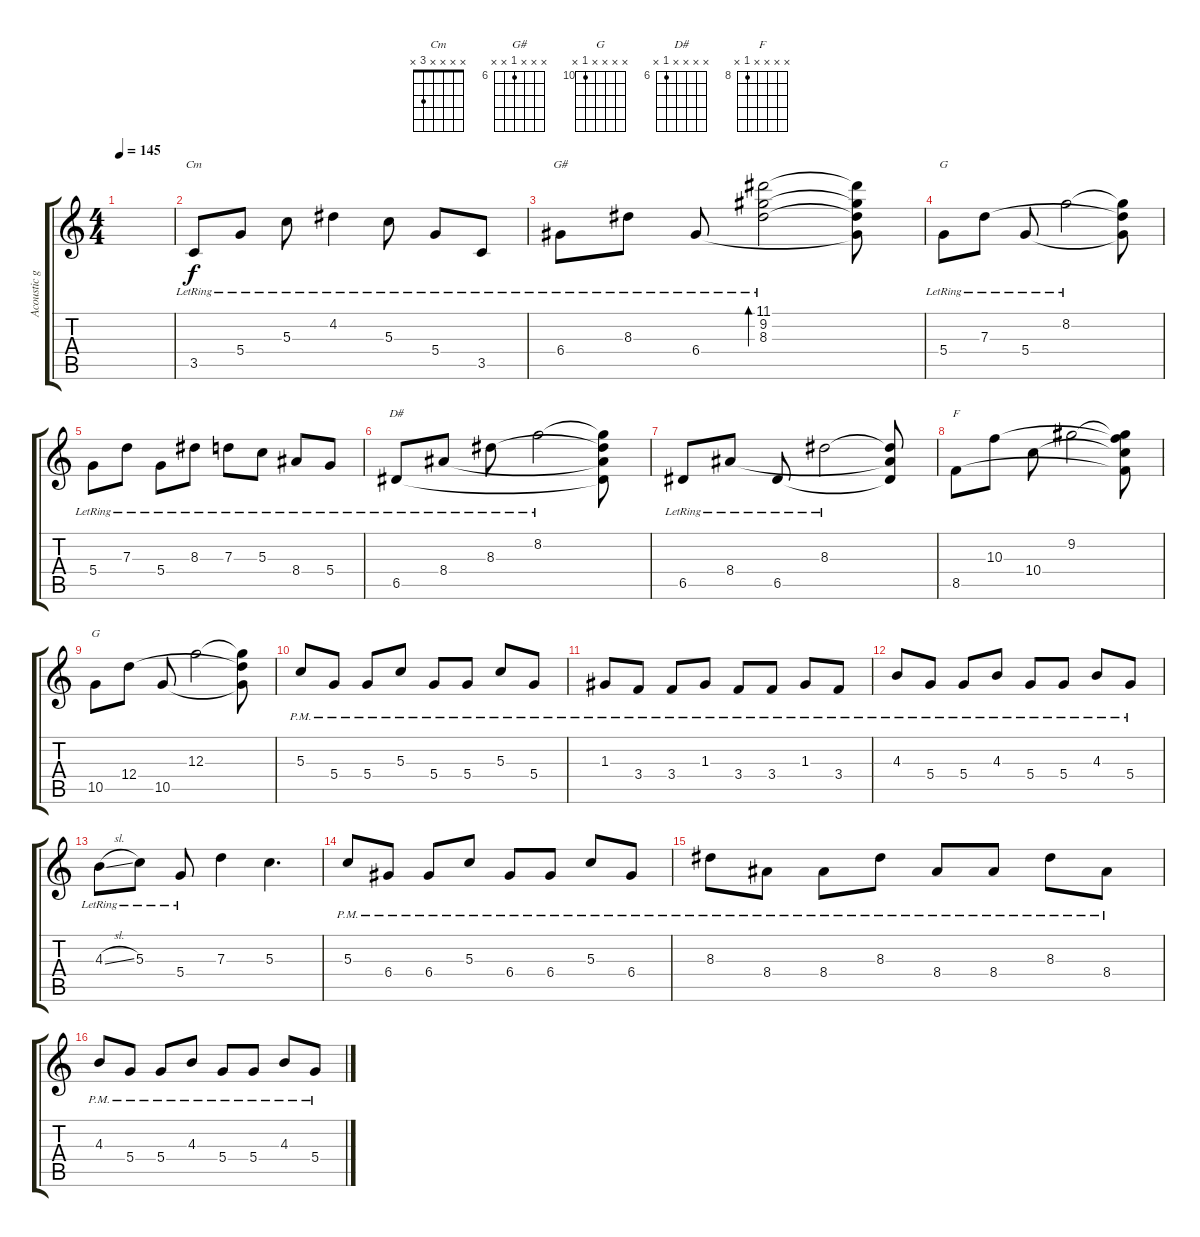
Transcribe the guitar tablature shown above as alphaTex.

\track ("Acoustic guitar" "Acoustic g") {instrument overdrivenguitar}
\staff {score tabs}
\tuning (E4 B3 G3 D3 A2 E2) {hide}
\chord ("Cm" x x x x 3 x)
\chord ("G#" x x x 6 x x) {firstfret 6}
\chord ("G" x x x 5 x x)
\chord ("D#" x x x x 6 x) {firstfret 6}
\chord ("F" x x x x 8 x) {firstfret 8}
\chord ("G" x x x x 10 x) {firstfret 10}
\ts (4 4)
\tempo 145
\clef g2
\ks c
|
3.5{lr}.8{ch "Cm"} 5.4{lr}.8 5.3{lr}.8 4.2{lr}.4 5.3{lr}.8 5.4{lr}.8 3.5{lr}.8 |
6.4{lr}.8{ch "G#"} 8.3{lr}.8 6.4{lr}.8 (11.1{lr} 9.2{lr} 8.3{lr}).2{bd 120} (11.1{t} 9.2{t} 8.3{t} 6.4{t}).8 |
5.4{lr}.8{ch "G"} 7.3{lr}.8 5.4{lr}.8 8.2{lr}.2 (8.2{t} 7.3{t} 5.4{t}).8 |
5.4{lr}.8 7.3{lr}.8 5.4{lr}.8 8.3{lr}.8 7.3{lr}.8 5.3{lr}.8 8.4{lr}.8 5.4{lr}.8 |
6.5{lr}.8{ch "D#"} 8.4{lr}.8 8.3{lr}.8 8.2{lr}.2 (8.2{t} 8.3{t} 8.4{t} 6.5{t}).8 |
6.5{lr}.8 8.4{lr}.8 6.5{lr}.8 8.3{lr}.2 (8.3{t} 8.4{t} 6.5{t}).8 |
8.5.8{ch "F"} 10.3.8 10.4.8 9.2.2 (9.2{t} 10.3{t} 10.4{t} 8.5{t}).8 |
10.5.8{ch "G"} 12.4.8 10.5.8 12.3.2 (12.3{t} 12.4{t} 10.5{t}).8 |
5.3{pm}.8{instrument overdrivenguitar} 5.4{pm}.8 5.4{pm}.8 5.3{pm}.8 5.4{pm}.8 5.4{pm}.8 5.3{pm}.8 5.4{pm}.8 |
1.3{pm}.8 3.4{pm}.8 3.4{pm}.8 1.3{pm}.8 3.4{pm}.8 3.4{pm}.8 1.3{pm}.8 3.4{pm}.8 |
4.3{pm}.8 5.4{pm}.8 5.4{pm}.8 4.3{pm}.8 5.4{pm}.8 5.4{pm}.8 4.3{pm}.8 5.4{pm}.8 |
4.3{sl lr}.8 5.3{lr}.8 5.4{lr}.8 7.3.4 5.3.4{d} |
5.3{pm}.8 6.4{pm}.8 6.4{pm}.8 5.3{pm}.8 6.4{pm}.8 6.4{pm}.8 5.3{pm}.8 6.4{pm}.8 |
8.3{pm}.8 8.4{pm}.8 8.4{pm}.8 8.3{pm}.8 8.4{pm}.8 8.4{pm}.8 8.3{pm}.8 8.4{pm}.8 |
4.3{pm}.8 5.4{pm}.8 5.4{pm}.8 4.3{pm}.8 5.4{pm}.8 5.4{pm}.8 4.3{pm}.8 5.4{pm}.8
